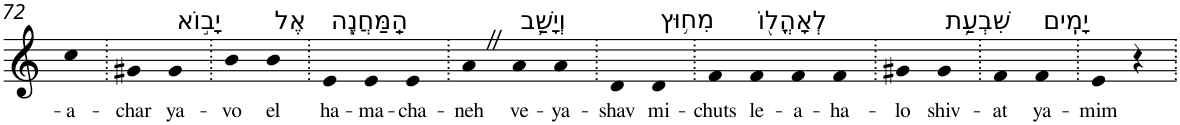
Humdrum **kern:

**kern	**text
*part1	*part1
*staff1	*staff1
*I"Piano	*
*I'Pno	*
!!LO:PB:g=z
*clefG2	*
*k[]	*
=72	=72
!	!LO:LY:b
4cc	-a-
=73.	=73.
!	!LO:LY:b
4g#X	-char
!LO:TX:a:t=יָב֣וֹא	!
!	!LO:LY:b
4g#	ya-
=74.	=74.
!	!LO:LY:b
4b	-vo
!LO:TX:a:t=אֶל	!
!	!LO:LY:b
4b	el
=75.	=75.
!LO:TX:a:t=הַֽמַּחֲנֶ֑ה	!
!	!LO:LY:b
4e	ha-
!	!LO:LY:b
4e	-ma-
!	!LO:LY:b
4e	-cha-
=76.	=76.
!	!LO:LY:b
4aZ	-neh
!LO:TX:a:t=וְיָשַׁ֛ב	!
!	!LO:LY:b
4a	ve-
!	!LO:LY:b
4a	-ya-
=77.	=77.
!	!LO:LY:b
4d	-shav
!LO:TX:a:t=מִח֥וּץ	!
!	!LO:LY:b
4d	mi-
=78.	=78.
!	!LO:LY:b
4f	-chuts
!LO:TX:a:t=לְאָהֳל֖וֹ	!
!	!LO:LY:b
4f	le-
!	!LO:LY:b
4f	-a-
!	!LO:LY:b
4f	-ha-
=79.	=79.
!	!LO:LY:b
4g#X	-lo
!LO:TX:a:t=שִׁבְעַ֥ת	!
!	!LO:LY:b
4g#	shiv-
=80.	=80.
!	!LO:LY:b
4f	-at
!LO:TX:a:t=יָמִֽים	!
!	!LO:LY:b
4f	ya-
=81.	=81.
!	!LO:LY:b
4e	-mim
4r	.
=.	=.
*-	*-
